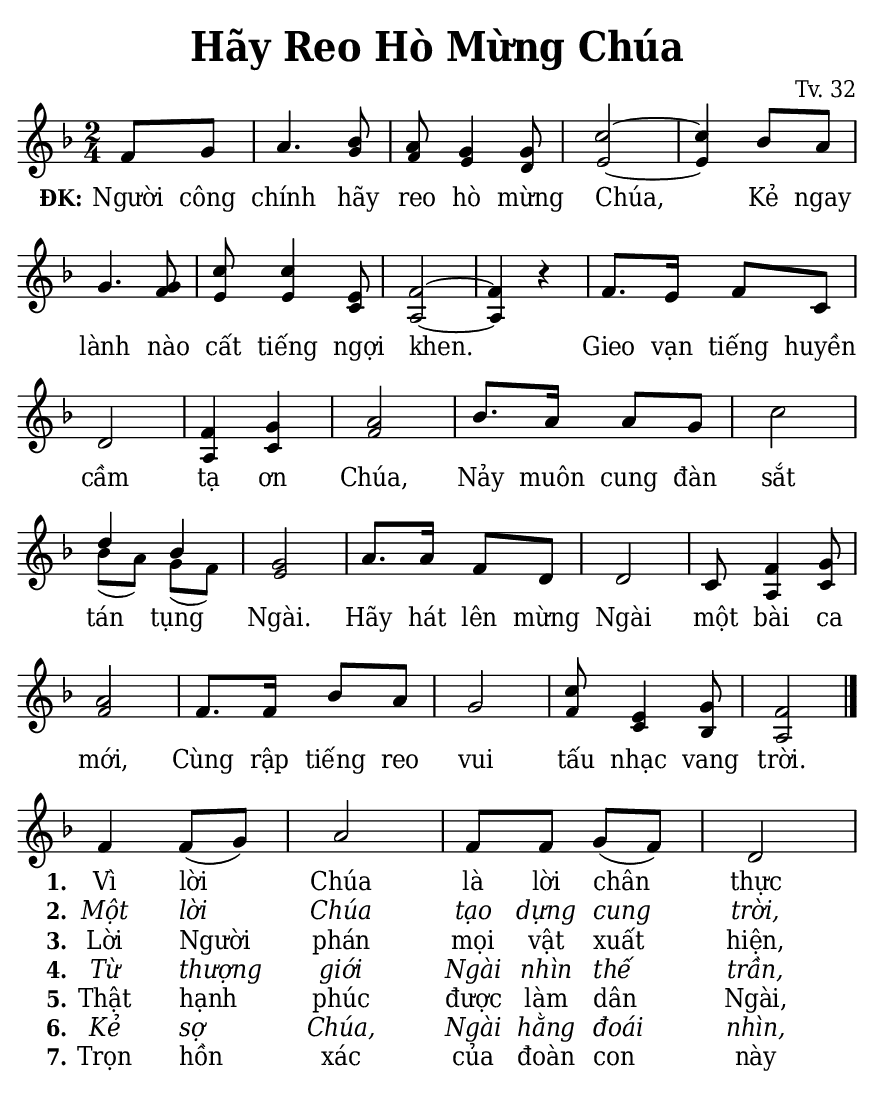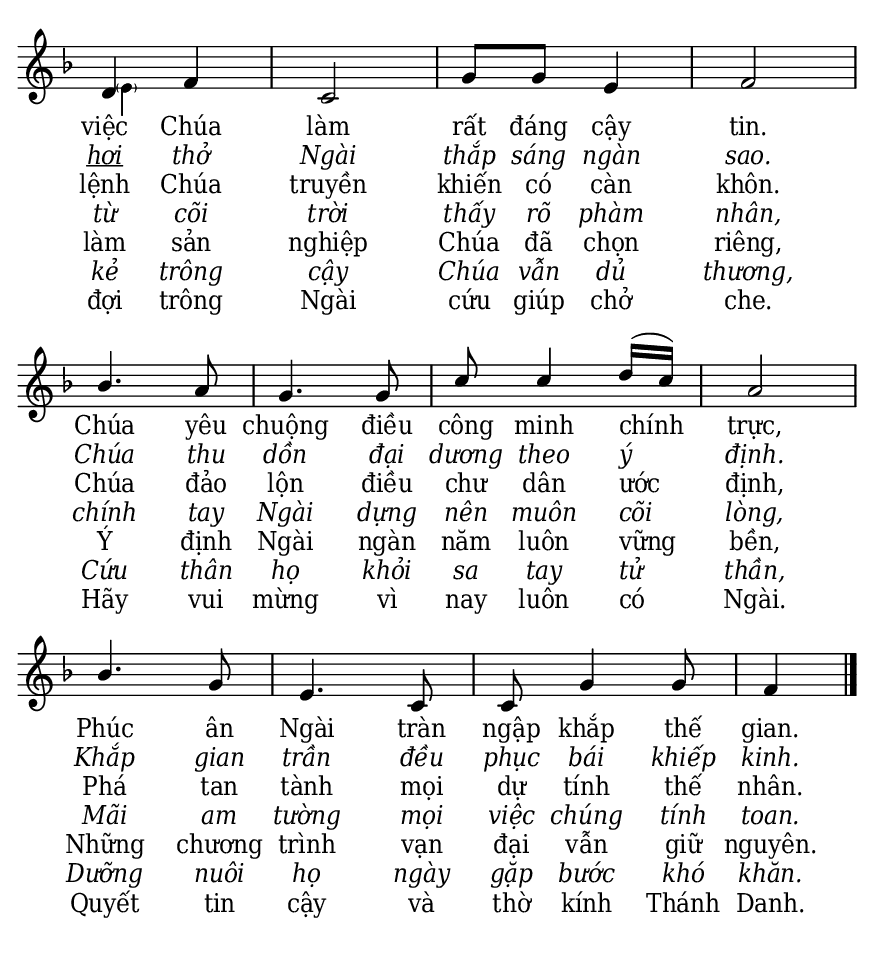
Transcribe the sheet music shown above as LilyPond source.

% Cài đặt chung\
\version "2.22.1"
\include "english.ly"

\header {
  title = \markup { \fontsize #1 "Hãy Reo Hò Mừng Chúa" }
  composer = "Tv. 32"
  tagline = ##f
}

% Nhạc phiên khúc
nhacPhienKhucSop = \relative c' {
  \partial 4 f8 g |
  a4. bf8 |
  a g4 g8 |
  c2 ~ |
  c4 bf8 a |
  g4. g8 |
  c c4 e,8 |
  f2 ~ |
  f4 r |
  f8. e16 f8 c |
  d2 |
  f4 g |
  a2 |
  bf8. a16 a8 g |
  c2 |
  d4 bf |
  g2 |
  a8. a16 f8 d |
  d2 |
  c8 f4 g8 |
  a2 |
  f8. f16 bf8 a |
  g2 |
  c8 e,4 g8 |
  f2 \bar "|." \break
  
  f4 f8 (g) |
  a2 |
  f8 f g (f) |
  d2 |
  <<
    {
      \voiceOne
      d4
    }
    \new Voice = "splitpart" {
      \voiceTwo
      \once \override NoteColumn.force-hshift = #2.2
      \tweak font-size #-2
      \parenthesize
      e
    }
  >>
  f |
  c2 |
  g'8 g e4 |
  f2 |
  bf4. a8 |
  g4. g8 |
  c c4 d16 (c) |
  a2 |
  bf4. g8 |
  e4. c8 |
  c g'4 g8 |
  f4 \bar "|."
}

nhacPhienKhucAlto = \relative c' {
  f8 g |
  a4. g8 |
  f e4 d8 |
  e2 ~ |
  e4 bf'8 a |
  g4. f8 |
  e e4 c8 |
  a2 ~ |
  a4 r |
  f'8. e16 f8 c |
  d2 |
  a4 c |
  f2 |
  bf8. a16 a8 g |
  c2 |
  bf8 (a) g (f) |
  e2 |
  a8. a16 f8 d |
  d2 |
  c8 a4 c8 |
  f2 |
  f8. f16 bf8 a |
  g2 |
  f8 c4 bf8 |
  a2
  R2*15
}

% Lời phiên khúc
loiPhienKhucSop = \lyrics {
  \set stanza = "ĐK:"
  Người công chính hãy reo hò mừng Chúa,
  Kẻ ngay lành nào cất tiếng ngợi khen.
  Gieo vạn tiếng huyền cầm tạ ơn Chúa,
  Nảy muôn cung đàn sắt tán tụng Ngài.
  Hãy hát lên mừng Ngài một bài ca mới,
  Cùng rập tiếng reo vui tấu nhạc vang trời.
  <<
    {
      \set stanza = "1."
      Vì lời Chúa là lời chân thực
      việc Chúa làm rất đáng cậy tin.
      Chúa yêu chuộng điều công minh chính trực,
      Phúc ân Ngài tràn ngập khắp thế gian.
    }
    \new Lyrics {
	    \set associatedVoice = "beSop"
	    \set stanza = "2."
      \override Lyrics.LyricText.font-shape = #'italic
	    Một lời Chúa tạo dựng cung trời,
	    \markup { \italic \underline "hơi" }
	    thở Ngài thắp sáng ngàn sao.
	    Chúa thu dồn đại dương theo ý định.
	    Khắp gian trần đều phục bái khiếp kinh.
    }
    \new Lyrics {
	    \set associatedVoice = "beSop"
	    \set stanza = "3."
	    Lời Người phán mọi vật xuất hiện,
	    lệnh Chúa truyền khiến có càn khôn.
	    Chúa đảo lộn điều chư dân ước định,
	    Phá tan tành mọi dự tính thế nhân.
    }
    \new Lyrics {
	    \set associatedVoice = "beSop"
	    \set stanza = "4."
      \override Lyrics.LyricText.font-shape = #'italic
	    Từ thượng giới Ngài nhìn thế trần,
	    từ cõi trời thấy rõ phàm nhân,
	    chính tay Ngài dựng nên muôn cõi lòng,
	    Mãi am tường mọi việc chúng tính toan.
    }
    \new Lyrics {
	    \set associatedVoice = "beSop"
	    \set stanza = "5."
	    Thật hạnh phúc được làm dân Ngài,
	    làm sản nghiệp Chúa đã chọn riêng,
	    Ý định Ngài ngàn năm luôn vững bền,
	    Những chương trình vạn đại vẫn giữ nguyên.
    }
    \new Lyrics {
	    \set associatedVoice = "beSop"
	    \set stanza = "6."
      \override Lyrics.LyricText.font-shape = #'italic
	    Kẻ sợ Chúa, Ngài hằng đoái nhìn,
	    kẻ trông cậy Chúa vẫn dủ thương,
	    Cứu thân họ khỏi sa tay tử thần,
	    Dưỡng nuôi họ ngày gặp bước khó khăn.
    }
    \new Lyrics {
	    \set associatedVoice = "beSop"
	    \set stanza = "7."
	    Trọn hồn xác của đoàn con
	    này đợi trông Ngài cứu giúp chở che.
	    Hãy vui mừng vì nay luôn có Ngài.
	    Quyết tin cậy và thờ kính Thánh Danh.
    }
  >>
}

% Dàn trang
\paper {
  #(set-paper-size "a5")
  top-margin = 3\mm
  bottom-margin = 3\mm
  left-margin = 3\mm
  right-margin = 3\mm
  indent = #0
  #(define fonts
	 (make-pango-font-tree "Deja Vu Serif Condensed"
	 		       "Deja Vu Serif Condensed"
			       "Deja Vu Serif Condensed"
			       (/ 20 20)))
  print-page-number = ##f
  %page-count = #1
  ragged-bottom = ##t
  system-system-spacing = #'((basic-distance . 0.1) (padding . 2.5))
}

TongNhip = {
  \key f \major \time 2/4
  \set Timing.beamExceptions = #'()
  \set Timing.baseMoment = #(ly:make-moment 1/4)
}

% Đổi kích thước nốt cho bè phụ
notBePhu =
#(define-music-function (font-size music) (number? ly:music?)
   (for-some-music
     (lambda (m)
       (if (music-is-of-type? m 'rhythmic-event)
           (begin
             (set! (ly:music-property m 'tweaks)
                   (cons `(font-size . ,font-size)
                         (ly:music-property m 'tweaks)))
             #t)
           #f))
     music)
   music)

\score {
  \new ChoirStaff <<
    \new Staff \with {
        \consists "Merge_rests_engraver"
        printPartCombineTexts = ##f
      }
      <<
      \new Voice \TongNhip \partCombine 
        \nhacPhienKhucSop
        \notBePhu -1 { \nhacPhienKhucAlto }
      \new NullVoice = beSop \nhacPhienKhucSop
      \new Lyrics \lyricsto beSop \loiPhienKhucSop
      >>
  >>
  \layout {
    \override Lyrics.LyricSpace.minimum-distance = #1.5
    \override Score.BarNumber.break-visibility = ##(#f #f #f)
    \override Score.SpacingSpanner.uniform-stretching = ##t
  } 
}
